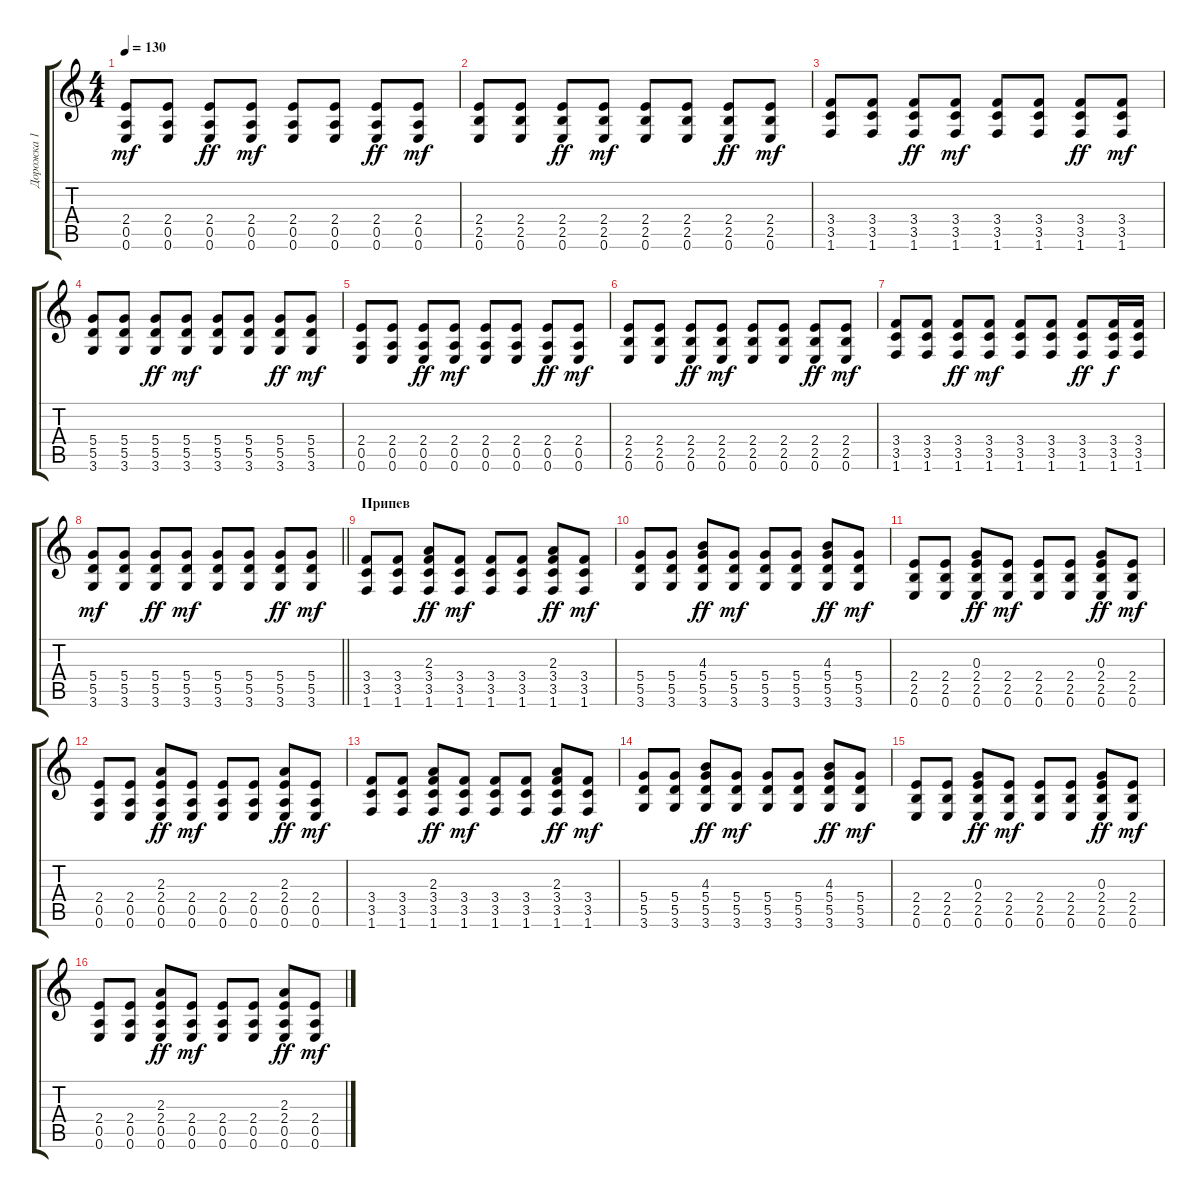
\track ("Дорожка 1" "Дорожка 1") {instrument acousticguitarsteel}
\staff {score tabs}
\tuning (E4 B3 G3 D3 A2 E2) {hide}
\ts (4 4)
\tempo 130
\clef g2
\ks c
(2.4 0.5 0.6).8{dy mf} (2.4 0.5 0.6).8 (2.4 0.5 0.6).8{dy ff} (2.4 0.5 0.6).8{dy mf} (2.4 0.5 0.6).8 (2.4 0.5 0.6).8 (2.4 0.5 0.6).8{dy ff} (2.4 0.5 0.6).8{dy mf} |
(2.4 2.5 0.6).8 (2.4 2.5 0.6).8 (2.4 2.5 0.6).8{dy ff} (2.4 2.5 0.6).8{dy mf} (2.4 2.5 0.6).8 (2.4 2.5 0.6).8 (2.4 2.5 0.6).8{dy ff} (2.4 2.5 0.6).8{dy mf} |
(3.4 3.5 1.6).8 (3.4 3.5 1.6).8 (3.4 3.5 1.6).8{dy ff} (3.4 3.5 1.6).8{dy mf} (3.4 3.5 1.6).8 (3.4 3.5 1.6).8 (3.4 3.5 1.6).8{dy ff} (3.4 3.5 1.6).8{dy mf} |
(5.4 5.5 3.6).8 (5.4 5.5 3.6).8 (5.4 5.5 3.6).8{dy ff} (5.4 5.5 3.6).8{dy mf} (5.4 5.5 3.6).8 (5.4 5.5 3.6).8 (5.4 5.5 3.6).8{dy ff} (5.4 5.5 3.6).8{dy mf} |
(2.4 0.5 0.6).8 (2.4 0.5 0.6).8 (2.4 0.5 0.6).8{dy ff} (2.4 0.5 0.6).8{dy mf} (2.4 0.5 0.6).8 (2.4 0.5 0.6).8 (2.4 0.5 0.6).8{dy ff} (2.4 0.5 0.6).8{dy mf} |
(2.4 2.5 0.6).8 (2.4 2.5 0.6).8 (2.4 2.5 0.6).8{dy ff} (2.4 2.5 0.6).8{dy mf} (2.4 2.5 0.6).8 (2.4 2.5 0.6).8 (2.4 2.5 0.6).8{dy ff} (2.4 2.5 0.6).8{dy mf} |
(3.4 3.5 1.6).8 (3.4 3.5 1.6).8 (3.4 3.5 1.6).8{dy ff} (3.4 3.5 1.6).8{dy mf} (3.4 3.5 1.6).8 (3.4 3.5 1.6).8 (3.4 3.5 1.6).8{dy ff} (3.4 3.5 1.6).16{dy f} (3.4 3.5 1.6).16 |
\barLineRight lightlight
(5.4 5.5 3.6).8{dy mf} (5.4 5.5 3.6).8 (5.4 5.5 3.6).8{dy ff} (5.4 5.5 3.6).8{dy mf} (5.4 5.5 3.6).8 (5.4 5.5 3.6).8 (5.4 5.5 3.6).8{dy ff} (5.4 5.5 3.6).8{dy mf} |
\section ("" "Припев")
(3.4 3.5 1.6).8 (3.4 3.5 1.6).8 (2.3 3.4 3.5 1.6).8{dy ff} (3.4 3.5 1.6).8{dy mf} (3.4 3.5 1.6).8 (3.4 3.5 1.6).8 (2.3 3.4 3.5 1.6).8{dy ff} (3.4 3.5 1.6).8{dy mf} |
(5.4 5.5 3.6).8 (5.4 5.5 3.6).8 (4.3 5.4 5.5 3.6).8{dy ff} (5.4 5.5 3.6).8{dy mf} (5.4 5.5 3.6).8 (5.4 5.5 3.6).8 (4.3 5.4 5.5 3.6).8{dy ff} (5.4 5.5 3.6).8{dy mf} |
(2.4 2.5 0.6).8 (2.4 2.5 0.6).8 (0.3 2.4 2.5 0.6).8{dy ff} (2.4 2.5 0.6).8{dy mf} (2.4 2.5 0.6).8 (2.4 2.5 0.6).8 (0.3 2.4 2.5 0.6).8{dy ff} (2.4 2.5 0.6).8{dy mf} |
(2.4 0.5 0.6).8 (2.4 0.5 0.6).8 (2.3 2.4 0.5 0.6).8{dy ff} (2.4 0.5 0.6).8{dy mf} (2.4 0.5 0.6).8 (2.4 0.5 0.6).8 (2.3 2.4 0.5 0.6).8{dy ff} (2.4 0.5 0.6).8{dy mf} |
(3.4 3.5 1.6).8 (3.4 3.5 1.6).8 (2.3 3.4 3.5 1.6).8{dy ff} (3.4 3.5 1.6).8{dy mf} (3.4 3.5 1.6).8 (3.4 3.5 1.6).8 (2.3 3.4 3.5 1.6).8{dy ff} (3.4 3.5 1.6).8{dy mf} |
(5.4 5.5 3.6).8 (5.4 5.5 3.6).8 (4.3 5.4 5.5 3.6).8{dy ff} (5.4 5.5 3.6).8{dy mf} (5.4 5.5 3.6).8 (5.4 5.5 3.6).8 (4.3 5.4 5.5 3.6).8{dy ff} (5.4 5.5 3.6).8{dy mf} |
(2.4 2.5 0.6).8 (2.4 2.5 0.6).8 (0.3 2.4 2.5 0.6).8{dy ff} (2.4 2.5 0.6).8{dy mf} (2.4 2.5 0.6).8 (2.4 2.5 0.6).8 (0.3 2.4 2.5 0.6).8{dy ff} (2.4 2.5 0.6).8{dy mf} |
(2.4 0.5 0.6).8 (2.4 0.5 0.6).8 (2.3 2.4 0.5 0.6).8{dy ff} (2.4 0.5 0.6).8{dy mf} (2.4 0.5 0.6).8 (2.4 0.5 0.6).8 (2.3 2.4 0.5 0.6).8{dy ff} (2.4 0.5 0.6).8{dy mf}
